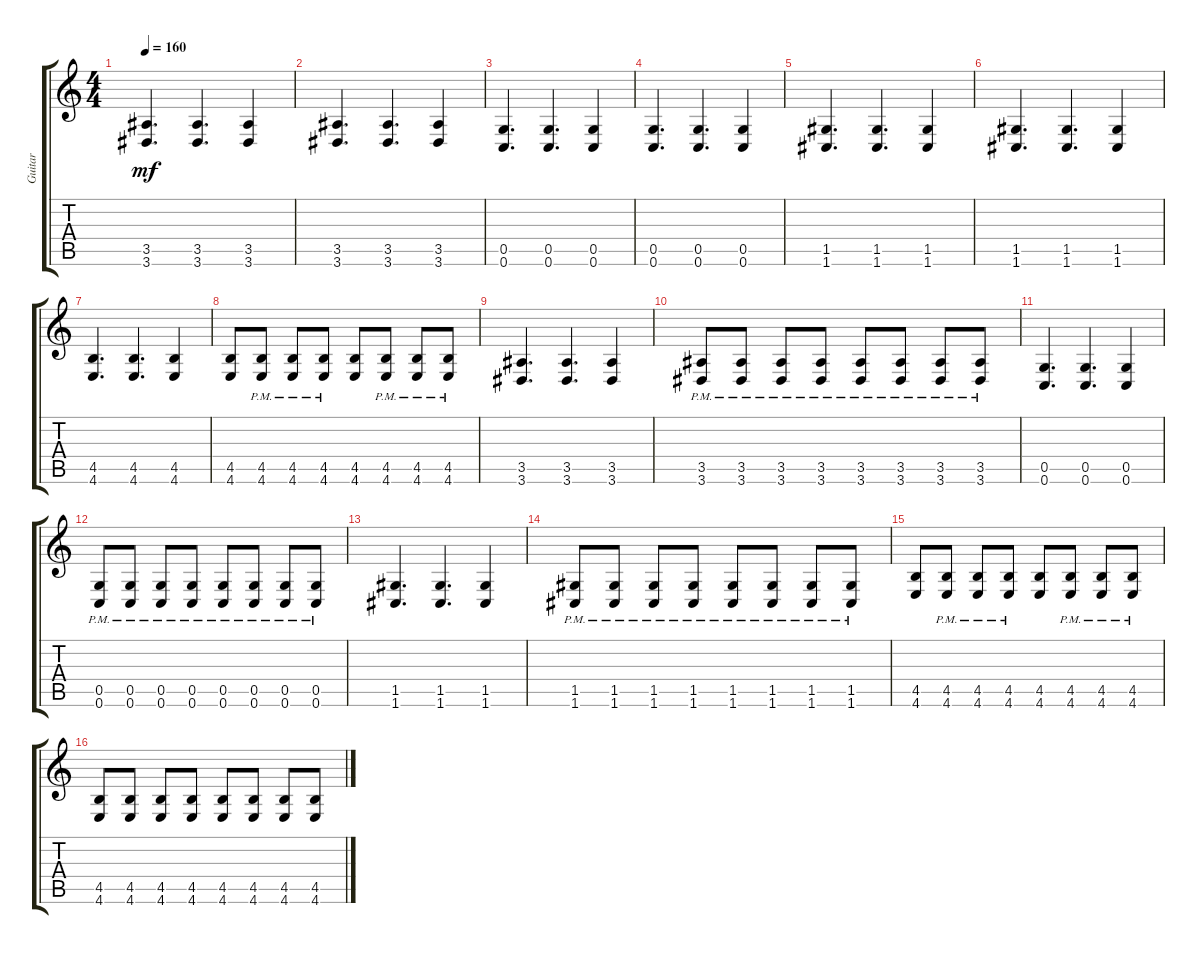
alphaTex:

\track ("Guitar" "Guitar") {instrument distortionguitar}
\staff {score tabs}
\tuning (D4 A3 F3 C3 G2 C2) {hide}
\ts (4 4)
\tempo 160
\clef g2
\ks c
(3.5 3.6).4{d dy mf} (3.5 3.6).4{d} (3.5 3.6).4 |
(3.5 3.6).4{d} (3.5 3.6).4{d} (3.5 3.6).4 |
(0.5 0.6).4{d} (0.5 0.6).4{d} (0.5 0.6).4 |
(0.5 0.6).4{d} (0.5 0.6).4{d} (0.5 0.6).4 |
(1.5 1.6).4{d} (1.5 1.6).4{d} (1.5 1.6).4 |
(1.5 1.6).4{d} (1.5 1.6).4{d} (1.5 1.6).4 |
(4.5 4.6).4{d} (4.5 4.6).4{d} (4.5 4.6).4 |
(4.5 4.6).8 (4.5{pm} 4.6{pm}).8 (4.5{pm} 4.6{pm}).8 (4.5{pm} 4.6{pm}).8 (4.5 4.6).8 (4.5{pm} 4.6{pm}).8 (4.5{pm} 4.6{pm}).8 (4.5{pm} 4.6{pm}).8 |
(3.5 3.6).4{d} (3.5 3.6).4{d} (3.5 3.6).4 |
(3.5{pm} 3.6{pm}).8 (3.5{pm} 3.6{pm}).8 (3.5{pm} 3.6{pm}).8 (3.5{pm} 3.6{pm}).8 (3.5{pm} 3.6{pm}).8 (3.5{pm} 3.6{pm}).8 (3.5{pm} 3.6{pm}).8 (3.5{pm} 3.6{pm}).8 |
(0.5 0.6).4{d} (0.5 0.6).4{d} (0.5 0.6).4 |
(0.5{pm} 0.6{pm}).8 (0.5{pm} 0.6{pm}).8 (0.5{pm} 0.6{pm}).8 (0.5{pm} 0.6{pm}).8 (0.5{pm} 0.6{pm}).8 (0.5{pm} 0.6{pm}).8 (0.5{pm} 0.6{pm}).8 (0.5{pm} 0.6{pm}).8 |
(1.5 1.6).4{d} (1.5 1.6).4{d} (1.5 1.6).4 |
(1.5{pm} 1.6{pm}).8 (1.5{pm} 1.6{pm}).8 (1.5{pm} 1.6{pm}).8 (1.5{pm} 1.6{pm}).8 (1.5{pm} 1.6{pm}).8 (1.5{pm} 1.6{pm}).8 (1.5{pm} 1.6{pm}).8 (1.5{pm} 1.6{pm}).8 |
(4.5 4.6).8 (4.5{pm} 4.6{pm}).8 (4.5{pm} 4.6{pm}).8 (4.5{pm} 4.6{pm}).8 (4.5 4.6).8 (4.5{pm} 4.6{pm}).8 (4.5{pm} 4.6{pm}).8 (4.5{pm} 4.6{pm}).8 |
(4.5 4.6).8 (4.5 4.6).8 (4.5 4.6).8 (4.5 4.6).8 (4.5 4.6).8 (4.5 4.6).8 (4.5 4.6).8 (4.5 4.6).8
